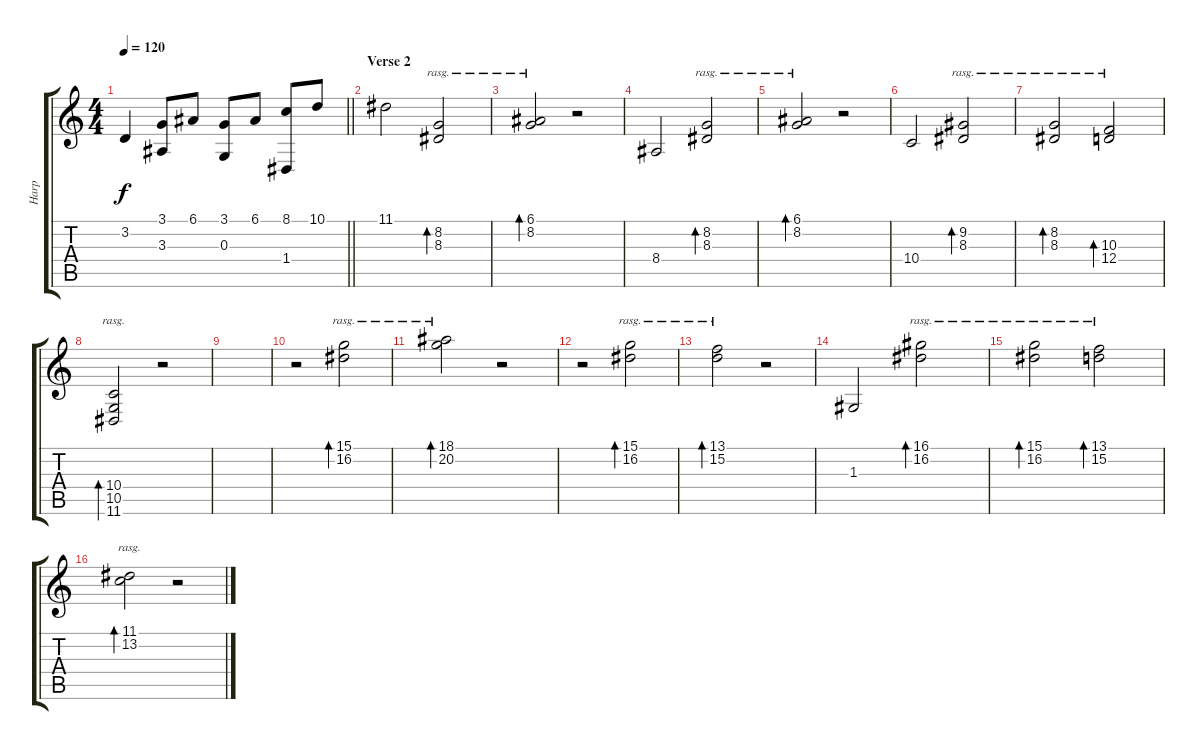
\track ("Harp" "Harp") {instrument orchestralharp}
\staff {score tabs}
\tuning (E4 B3 G3 D3 A2 E2) {hide}
\ts (4 4)
\tempo 120
\clef g2
\barLineRight lightlight
\ks c
3.2.4{dy f} (3.1 3.3).8 6.1.8 (3.1 0.3).8 6.1.8 (8.1 1.4).8 10.1.8 |
\section ("" "Verse 2")
11.1.2 (8.2 8.3).2{bd 120 rasg ii} |
(6.1 8.2).2{bd 120 rasg ii} r.2 |
8.4.2 (8.2 8.3).2{bd 120 rasg ii} |
(6.1 8.2).2{bd 120 rasg ii} r.2 |
10.4.2 (9.2 8.3).2{bd 120 rasg ii} |
(8.2 8.3).2{bd 120 rasg ii} (10.3 12.4).2{bd 120 rasg ii} |
(10.4 10.5 11.6).2{bd 120 rasg ii} r.2 |
|
r.2 (15.1 16.2).2{bd 120 rasg ii} |
(18.1 20.2).2{bd 120 rasg ii} r.2 |
r.2 (15.1 16.2).2{bd 120 rasg ii} |
(13.1 15.2).2{bd 120 rasg ii} r.2 |
1.3.2 (16.1 16.2).2{bd 120 rasg ii} |
(15.1 16.2).2{bd 120 rasg ii} (13.1 15.2).2{bd 120 rasg ii} |
(11.1 13.2).2{bd 120 rasg ii} r.2
